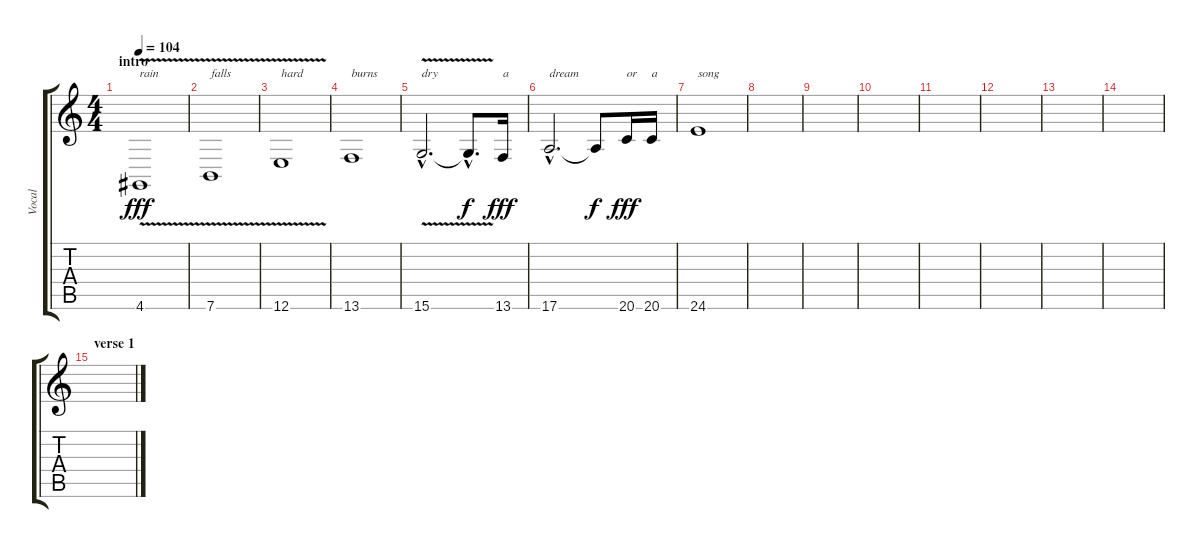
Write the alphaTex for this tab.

\track ("Vocal" "Vocal") {instrument synthvoice}
\staff {score tabs}
\tuning (E4 B3 G3 D3 A2 E2) {hide}
\ts (4 4)
\section ("" "intro")
\tempo 104
\clef g2
\ks c
4.6{v}.1{txt "rain" dy fff instrument synthvoice} |
7.6{v}.1{txt "falls"} |
12.6{v}.1{txt "hard"} |
13.6.1{txt "burns"} |
15.6{v hac}.2{d txt "dry"} 15.6{hac t}.8{d dy f} 13.6.16{txt "a" dy fff} |
17.6{hac}.2{d txt "dream"} 17.6{t}.8{dy f} 20.6.16{txt "or" dy fff} 20.6.16{txt "a"} |
24.6.1{txt "song"} |
|
|
|
|
|
|
|
\section ("" "verse 1")
